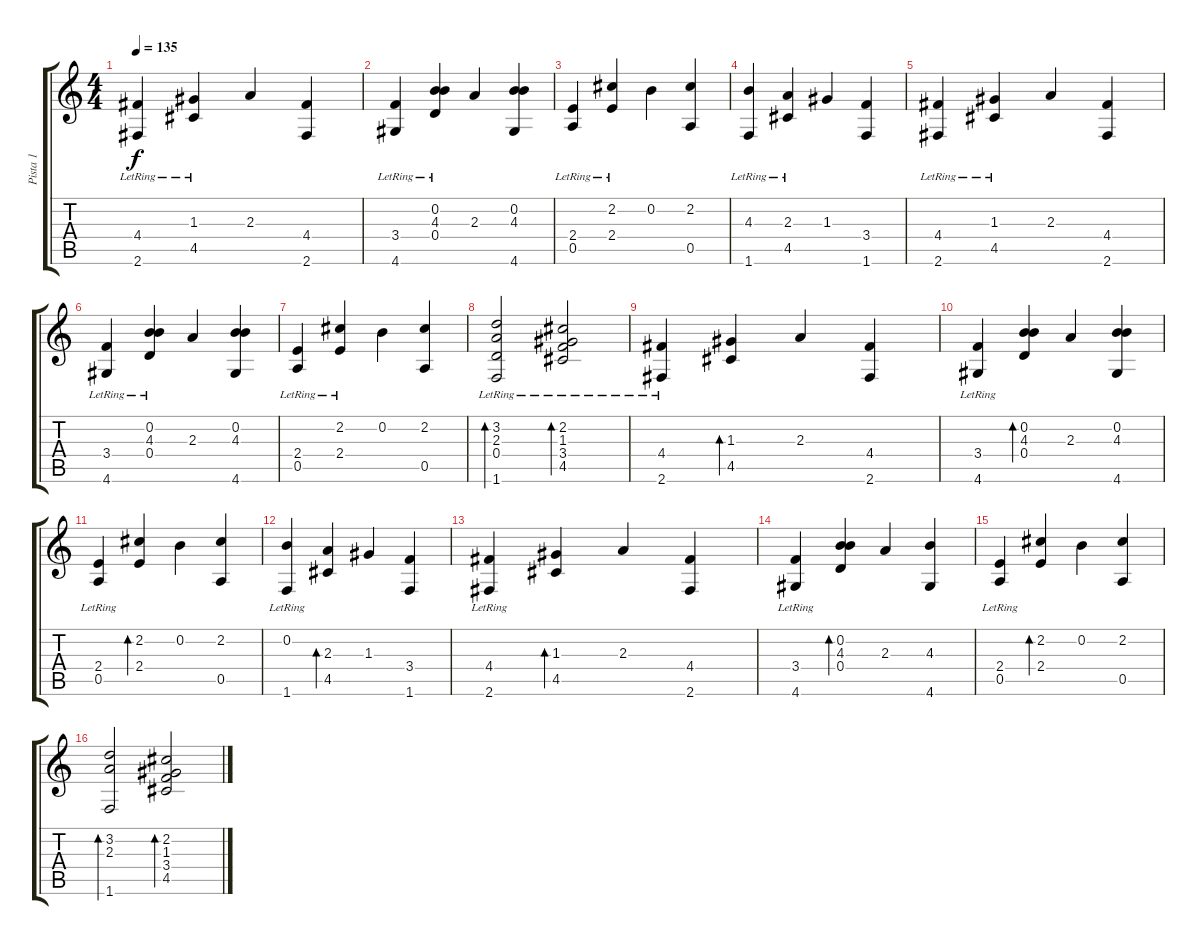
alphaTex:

\track ("Pista 1" "Pista 1") {instrument acousticguitarnylon}
\staff {score tabs}
\tuning (E4 B3 G3 D3 A2 E2) {hide}
\ts (4 4)
\tempo 135
\clef g2
\ks c
(4.4 2.6{lr}).4{dy f} (1.3 4.5{lr}).4 2.3.4 (4.4 2.6).4 |
(3.4 4.6{lr}).4 (0.2 4.3 0.4{lr}).4 2.3.4 (0.2 4.3 4.6).4 |
(2.4 0.5{lr}).4 (2.2 2.4{lr}).4 0.2.4 (2.2 0.5).4 |
(4.3 1.6{lr}).4 (2.3 4.5{lr}).4 1.3.4 (3.4 1.6).4 |
(4.4 2.6{lr}).4 (1.3 4.5{lr}).4 2.3.4 (4.4 2.6).4 |
(3.4 4.6{lr}).4 (0.2 4.3 0.4{lr}).4 2.3.4 (0.2 4.3 4.6).4 |
(2.4 0.5{lr}).4 (2.2 2.4{lr}).4 0.2.4 (2.2 0.5).4 |
(3.2 2.3 0.4 1.6{lr}).2{bd 240} (2.2 1.3 3.4 4.5{lr}).2{bd 240} |
(4.4 2.6{lr}).4 (1.3 4.5).4{bd 120} 2.3.4 (4.4 2.6).4 |
(3.4 4.6{lr}).4 (0.2 4.3 0.4).4{bd 120} 2.3.4 (0.2 4.3 4.6).4 |
(2.4 0.5{lr}).4 (2.2 2.4).4{bd 120} 0.2.4 (2.2 0.5).4 |
(0.2{lr} 1.6{lr}).4 (2.3 4.5).4{bd 120} 1.3.4 (3.4 1.6).4 |
(4.4 2.6{lr}).4 (1.3 4.5).4{bd 120} 2.3.4 (4.4 2.6).4 |
(3.4 4.6{lr}).4 (0.2 4.3 0.4).4{bd 120} 2.3.4 (4.3 4.6).4 |
(2.4 0.5{lr}).4 (2.2 2.4).4{bd 120} 0.2.4 (2.2 0.5).4 |
(3.2 2.3 1.6).2{bd 240} (2.2 1.3 3.4 4.5).2{bd 240}
